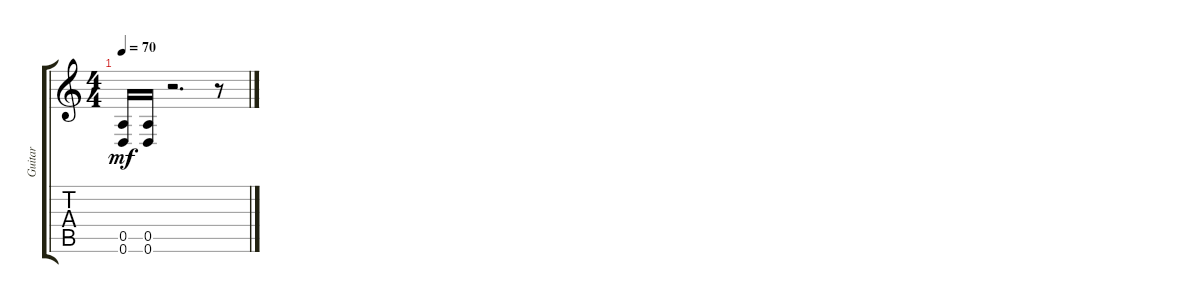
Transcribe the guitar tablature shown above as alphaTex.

\track ("Guitar" "Guitar") {instrument distortionguitar}
\staff {score tabs}
\tuning (E4 B3 G3 D3 A2 D2) {hide}
\ts (4 4)
\tempo 70
\clef g2
\ks c
(0.5 0.6).16{dy mf} (0.5 0.6).16 r.2{d} r.8
